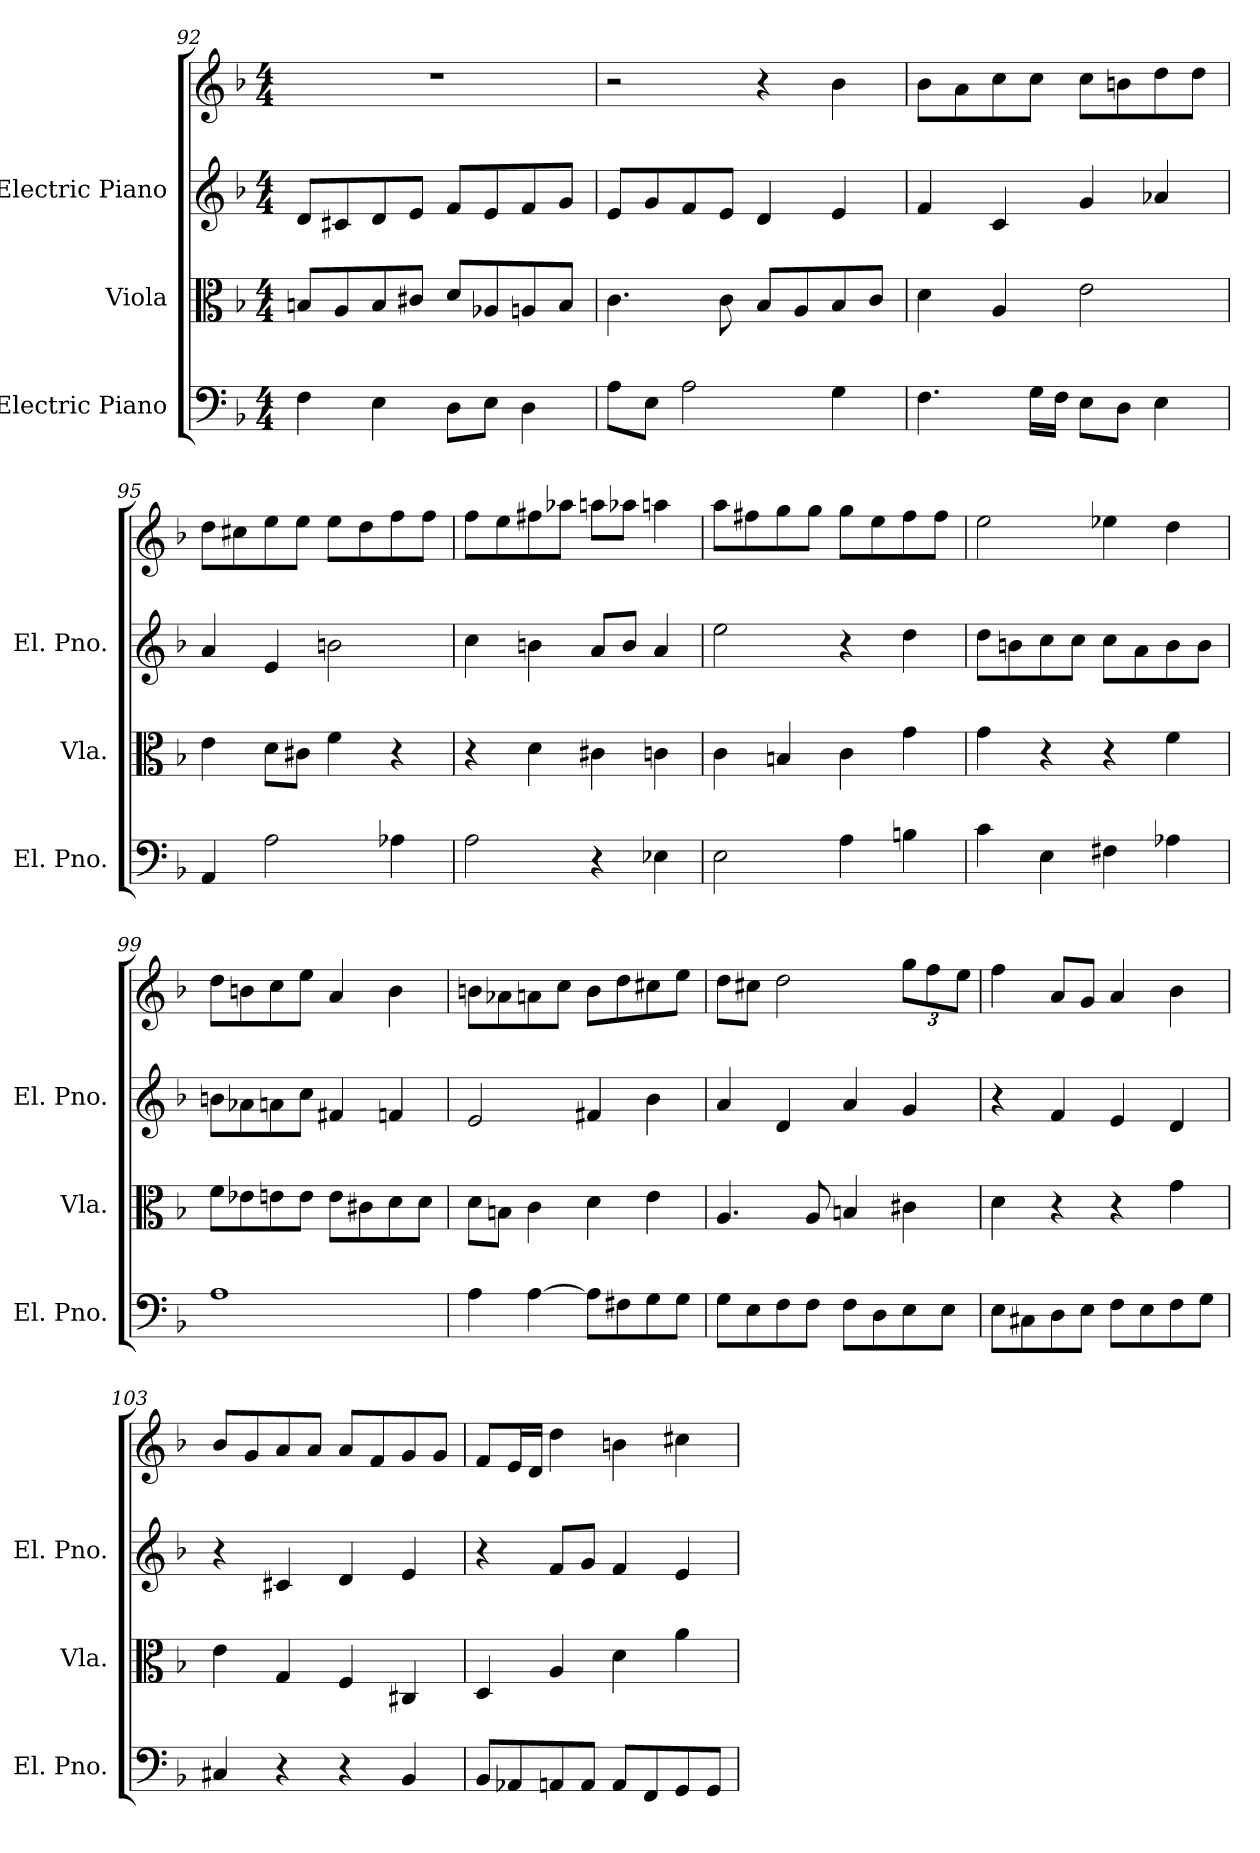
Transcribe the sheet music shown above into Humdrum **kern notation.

**kern	**kern	**kern	**kern
*part3	*part2	*part1	*part1
*staff4	*staff3	*staff2	*staff1
*I"Electric Piano	*I"Viola	*I"Electric Piano	*
*I'El. Pno.	*I'Vla.	*I'El. Pno.	*
*clefF4	*clefC3	*clefG2	*clefG2
*k[b-]	*k[b-]	*k[b-]	*k[b-]
*M4/4	*M4/4	*M4/4	*M4/4
=92	=92	=92	=92
4F\	8Bn/L	8d/L	1r
.	8A/	8c#X/	.
4E\	8B/	8d/	.
.	8c#X/J	8e/J	.
8D\L	8d/L	8f/L	.
8E\J	8A-X/	8e/	.
4D\	8An/	8f/	.
.	8B/J	8g/J	.
=93	=93	=93	=93
8A\L	4.c\	8e/L	2r
8E\J	.	8g/	.
2A\	.	8f/	.
.	8c\	8e/J	.
.	8B-/L	4d/	4r
.	8A/	.	.
4G\	8B-/	4e/	4b-\
.	8c/J	.	.
!!LO:LB:g=z
=94	=94	=94	=94
4.F\	4d\	4f/	8b-\L
.	.	.	8a\
.	4A/	4c/	8cc\
16G\LL	.	.	8cc\J
16F\JJ	.	.	.
8E\L	2e\	4g/	8cc\L
8D\J	.	.	8bn\
4E\	.	4a-X/	8dd\
.	.	.	8dd\J
=95	=95	=95	=95
4AA/	4e\	4a/	8dd\L
.	.	.	8cc#X\
2A\	8d\L	4e/	8ee\
.	8c#X\J	.	8ee\J
.	4f\	2bn\	8ee\L
.	.	.	8dd\
4A-X\	4r	.	8ff\
.	.	.	8ff\J
=96	=96	=96	=96
2A\	4r	4cc\	8ff\L
.	.	.	8ee\
.	4d\	4bn\	8ff#X\
.	.	.	8aa-X\J
4r	4c#X\	8a/L	8aan\L
.	.	8b/J	8aa-X\J
4E-X\	4cn\	4a/	4aan\
=97	=97	=97	=97
2E\	4c\	2ee\	8aa\L
.	.	.	8ff#X\
.	4Bn/	.	8gg\
.	.	.	8gg\J
4A\	4c\	4r	8gg\L
.	.	.	8ee\
4Bn\	4g\	4dd\	8ff#\
.	.	.	8ff#\J
!!LO:LB:g=z
=98	=98	=98	=98
4c\	4g\	8dd\L	2ee\
.	.	8bn\	.
4E\	4r	8cc\	.
.	.	8cc\J	.
4F#X\	4r	8cc\L	4ee-X\
.	.	8a\	.
4A-X\	4f\	8b\	4dd\
.	.	8b\J	.
=99	=99	=99	=99
1A	8f\L	8bn\L	8dd\L
.	8e-X\	8a-X\	8bn\
.	8en\	8an\	8cc\
.	8e\J	8cc\J	8ee\J
.	8e\L	4f#X/	4a/
.	8c#X\	.	.
.	8d\	4fn/	4b\
.	8d\J	.	.
=100	=100	=100	=100
4A\	8d\L	2e/	8bn\L
.	8Bn\J	.	8a-X\
[4A\	4c\	.	8an\
.	.	.	8cc\J
8A\L]	4d\	4f#X/	8b\L
8F#X\	.	.	8dd\
8G\	4e\	4b-\	8cc#X\
8G\J	.	.	8ee\J
!!LO:PB:g=z
=101	=101	=101	=101
8G\L	4.A/	4a/	8dd\L
8E\	.	.	8cc#X\J
8F\	.	4d/	2dd\
8F\J	8A/	.	.
8F\L	4Bn/	4a/	.
8D\	.	.	.
*	*	*	*Xbrackettup
8E\	4c#X\	4g/	12gg\L
.	.	.	12ff\
8E\J	.	.	.
.	.	.	12ee\J
=102	=102	=102	=102
8E\L	4d\	4r	4ff\
8C#X\	.	.	.
8D\	4r	4f/	8a/L
8E\J	.	.	8g/J
8F\L	4r	4e/	4a/
8E\	.	.	.
8F\	4g\	4d/	4b-\
8G\J	.	.	.
=103	=103	=103	=103
4C#X/	4e\	4r	8b-/L
.	.	.	8g/
4r	4G/	4c#X/	8a/
.	.	.	8a/J
4r	4F/	4d/	8a/L
.	.	.	8f/
4BB-/	4C#X/	4e/	8g/
.	.	.	8g/J
=104	=104	=104	=104
8BB-/L	4D/	4r	8f/L
8AA-X/	.	.	16e/L
.	.	.	16d/JJ
8AAn/	4A/	8f/L	4dd\
8AA/J	.	8g/J	.
8AA/L	4d\	4f/	4bn\
8FF/	.	.	.
8GG/	4a\	4e/	4cc#X\
8GG/J	.	.	.
=	=	=	=
*-	*-	*-	*-
